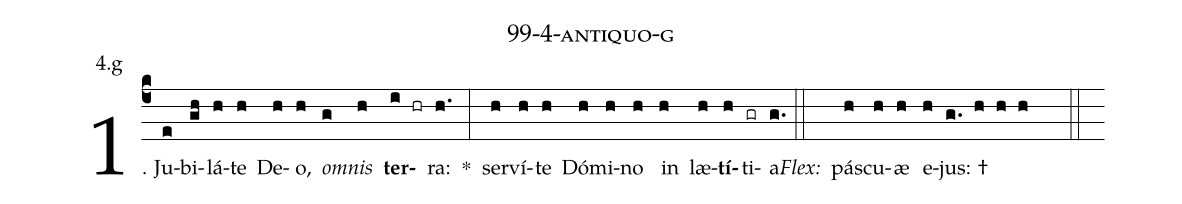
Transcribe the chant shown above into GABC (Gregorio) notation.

name: 99-4-antiquo-g;
annotation: 4.g;
%%
(c4)1. Ju(e)bi(gh)lá(h)te(h) De(h)o,(h) <i>om</i>(g)<i>nis</i>(h) <b>ter</b>(i hr)ra:(h.) *(:) ser(h)ví(h)te(h) Dó(h)mi(h)no(h) in(h) læ(h)<b>tí</b>(h)ti(gr)a.(g.) (::)
<i>Flex:</i>()  pás(h)cu(h)æ(h) e(h)jus: †(g. h h h  ::)
